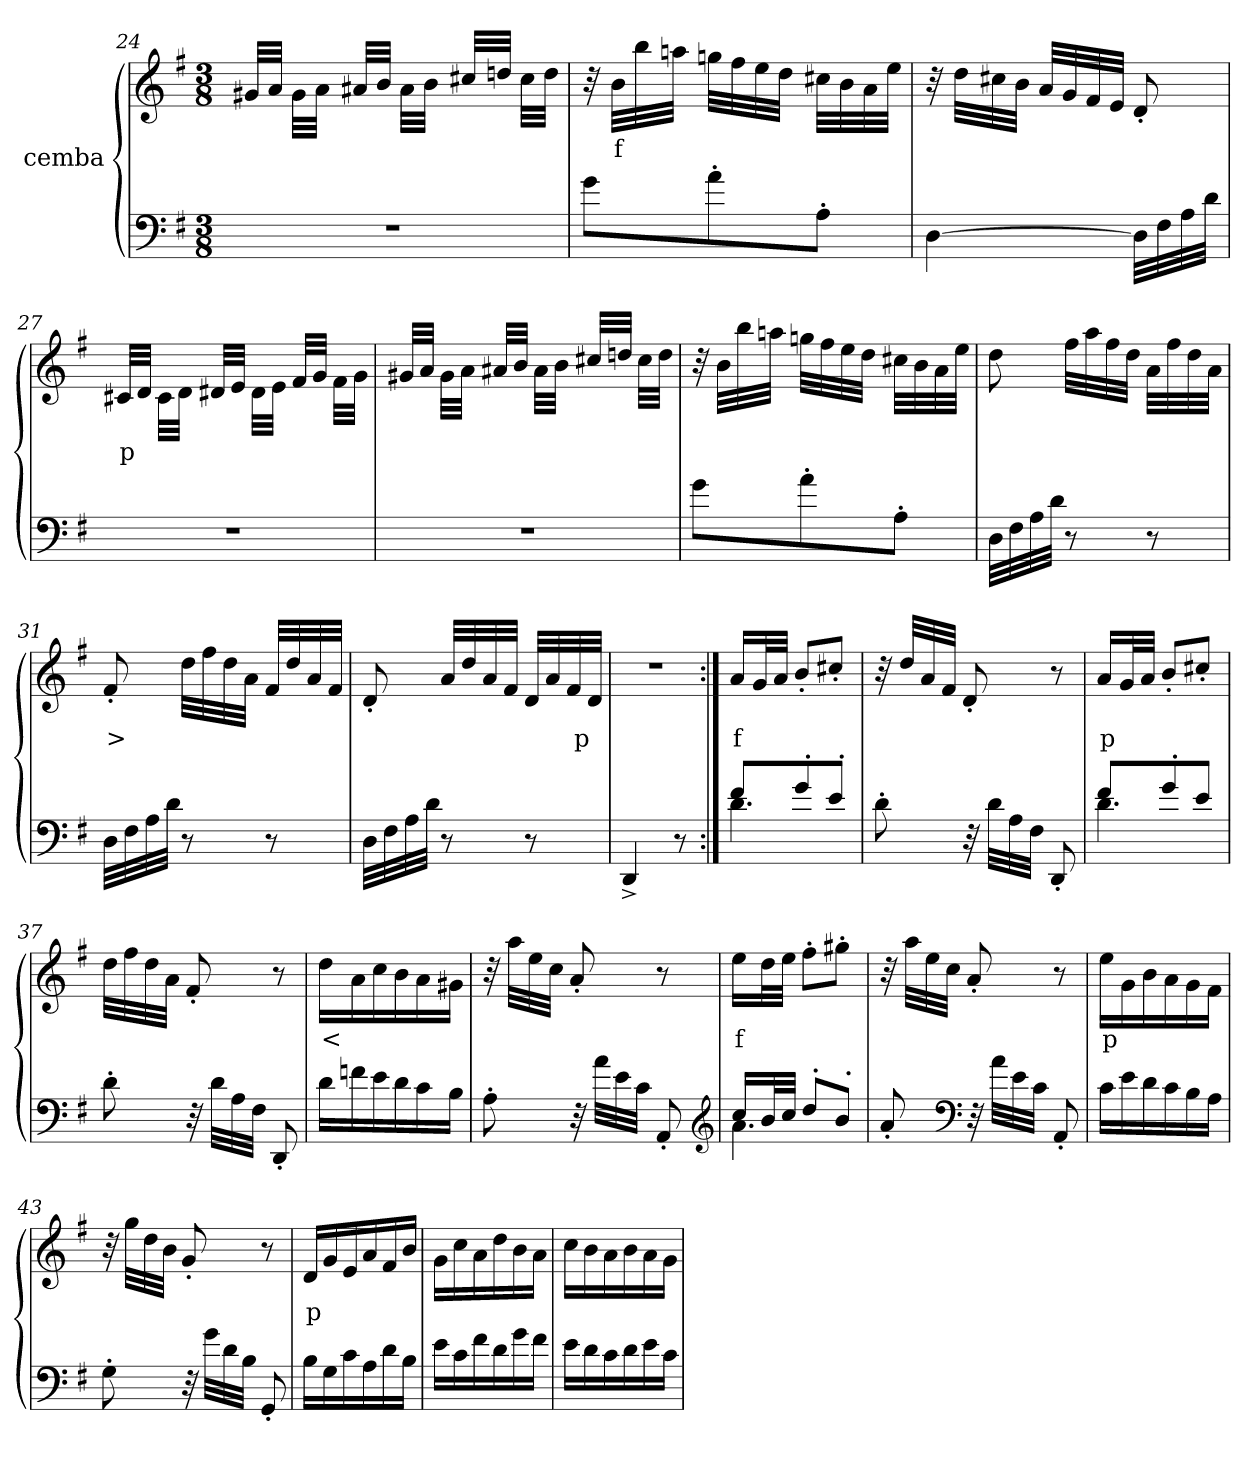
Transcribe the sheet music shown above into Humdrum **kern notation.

**kern	**kern	**text
*part2	*part1	*part1
*staff2	*staff1	*staff1
*I"cemba	*I"cemba	*
*clefF4	*clefG2	*
*k[f#]	*k[f#]	*
*G:	*G:	*
*M3/8	*M3/8	*
=24	=24	=24
4.r	32g#X/LLL	.
.	32a/JJJ	.
.	32g#\LLL	.
.	32a\JJJ	.
.	32a#X/LLL	.
.	32b/JJJ	.
.	32a#\LLL	.
.	32b\JJJ	.
.	32cc#X/LLL	.
.	32ddn/JJJ	.
.	32cc#\LLL	.
.	32dd\JJJ	.
=25	=25	=25
8g\L	32r	.
.	32b\LLL	f
.	32bb\	.
.	32aan\JJJ	.
8a'>\	32ggn\LLL	.
.	32ff#\	.
.	32ee\	.
.	32dd\JJJ	.
8A'>\J	32cc#X\LLL	.
.	32b\	.
.	32a\	.
.	32ee\JJJ	.
=26	=26	=26
[4D\	32r	.
.	32dd\LLL	.
.	32cc#X\	.
.	32b\JJJ	.
.	32a/LLL	.
.	32g/	.
.	32f#/	.
.	32e/JJJ	.
32D\LLL]	8d'>/	.
32F#\	.	.
32A\	.	.
32d\JJJ	.	.
=27	=27	=27
4.r	32c#X/LLL	p
.	32d/JJJ	.
.	32c#\LLL	.
.	32d\JJJ	.
.	32d#X/LLL	.
.	32e/JJJ	.
.	32d#\LLL	.
.	32e\JJJ	.
.	32f#/LLL	.
.	32g/JJJ	.
.	32f#\LLL	.
.	32g\JJJ	.
=28	=28	=28
4.r	32g#X/LLL	.
.	32a/JJJ	.
.	32g#\LLL	.
.	32a\JJJ	.
.	32a#X/LLL	.
.	32b/JJJ	.
.	32a#\LLL	.
.	32b\JJJ	.
.	32cc#X/LLL	.
.	32ddn/JJJ	.
.	32cc#\LLL	.
.	32dd\JJJ	.
=29	=29	=29
8g\L	32r	f
.	32b\LLL	.
.	32bb\	.
.	32aan\JJJ	.
8a'>\	32ggn\LLL	.
.	32ff#\	.
.	32ee\	.
.	32dd\JJJ	.
8A'>\J	32cc#X\LLL	.
.	32b\	.
.	32a\	.
.	32ee\JJJ	.
=30	=30	=30
32D\LLL	8dd\	.
32F#\	.	.
32A\	.	.
32d\JJJ	.	.
8r	32ff#\LLL	.
.	32aa\	.
.	32ff#\	.
.	32dd\JJJ	.
8r	32a\LLL	.
.	32ff#\	.
.	32dd\	.
.	32a\JJJ	.
=31	=31	=31
32D\LLL	8f#'>/	>
32F#\	.	.
32A\	.	.
32d\JJJ	.	.
8r	32dd\LLL	.
.	32ff#\	.
.	32dd\	.
.	32a\JJJ	.
8r	32f#/LLL	.
.	32dd/	.
.	32a/	.
.	32f#/JJJ	.
=32	=32	=32
32D\LLL	8d'>/	.
32F#\	.	.
32A\	.	.
32d\JJJ	.	.
8r	32a/LLL	.
.	32dd/	.
.	32a/	.
.	32f#/JJJ	.
8r	32d/LLL	.
.	32a/	.
.	32f#/	.
.	32d/JJJ	p
=33	=33	=33
4DD^>/	4.r	.
8r	.	.
=34:|!	=34:|!	=34:|!
*^	*	*
8f#/L	4.d\	16a/LL	f
.	.	32g/L	.
.	.	32a/JJJ	.
8g'>/	.	8b'>/L	.
8e'>/J	.	8cc#X'>/J	.
*v	*v	*	*
=35	=35	=35
8d'>\	32r	.
.	32dd/LLL	.
.	32a/	.
.	32f#/JJJ	.
32r	8d'>/	.
32d\LLL	.	.
32A\	.	.
32F#\JJJ	.	.
8DD'>/	8r	.
=36	=36	=36
*^	*	*
8f#/L	4.d\	16a/LL	p
.	.	32g/L	.
.	.	32a/JJJ	.
8g'>/	.	8b'>/L	.
8e/J	.	8cc#X'>/J	.
*v	*v	*	*
=37	=37	=37
8d'>\	32dd\LLL	.
.	32ff#\	.
.	32dd\	.
.	32a\JJJ	.
32r	8f#'>/	.
32d\LLL	.	.
32A\	.	.
32F#\JJJ	.	.
8DD'>/	8r	.
=38	=38	=38
16d\LL	16dd\LL	<
16fn\	16a\	.
16e\	16cc\	.
16d\	16b\	.
16c\	16a\	.
16B\JJ	16g#X\JJ	.
=39	=39	=39
8A'>\	32r	mf
.	32aa\LLL	.
.	32ee\	.
.	32cc\JJJ	.
32r	8a'>/	.
32a\LLL	.	.
32e\	.	.
32c\JJJ	.	.
8AA'>/	8r	.
*clefG2	*	*
=40	=40	=40
*^	*	*
16cc/LL	4.a\	16ee\LL	f
32b/L	.	32dd\L	.
32cc/JJJ	.	32ee\JJJ	.
8dd'>/L	.	8ff#'>\L	.
8b'>/J	.	8gg#X'>\J	.
*v	*v	*	*
=41	=41	=41
8a'>/	32r	.
.	32aa\LLL	.
.	32ee\	.
.	32cc\JJJ	.
*clefF4	*	*
32r	8a'>/	.
32a\LLL	.	.
32e\	.	.
32c\JJJ	.	.
8AA'>/	8r	.
=42	=42	=42
16c\LL	16ee\LL	p
16e\	16g\	.
16d\	16b\	.
16c\	16a\	.
16B\	16g\	.
16A\JJ	16f#\JJ	.
=43	=43	=43
8G'>\	32r	mf
.	32gg\LLL	.
.	32dd\	.
.	32b\JJJ	.
32r	8g'>/	.
32g\LLL	.	.
32d\	.	.
32B\JJJ	.	.
8GG'>/	8r	.
=44	=44	=44
16B\LL	16d/LL	p
16G\	16g/	.
16c\	16e/	.
16A\	16a/	.
16d\	16f#/	.
16B\JJ	16b/JJ	.
=45	=45	=45
16e\LL	16g\LL	.
16c\	16cc\	.
16f#\	16a\	.
16d\	16dd\	.
16g\	16b\	.
16f#\JJ	16a\JJ	.
=46	=46	=46
16e\LL	16cc\LL	.
16d\	16b\	.
16c\	16a\	.
16d\	16b\	.
16e\	16a\	.
16c\JJ	16g\JJ	.
=	=	=
*-	*-	*-
